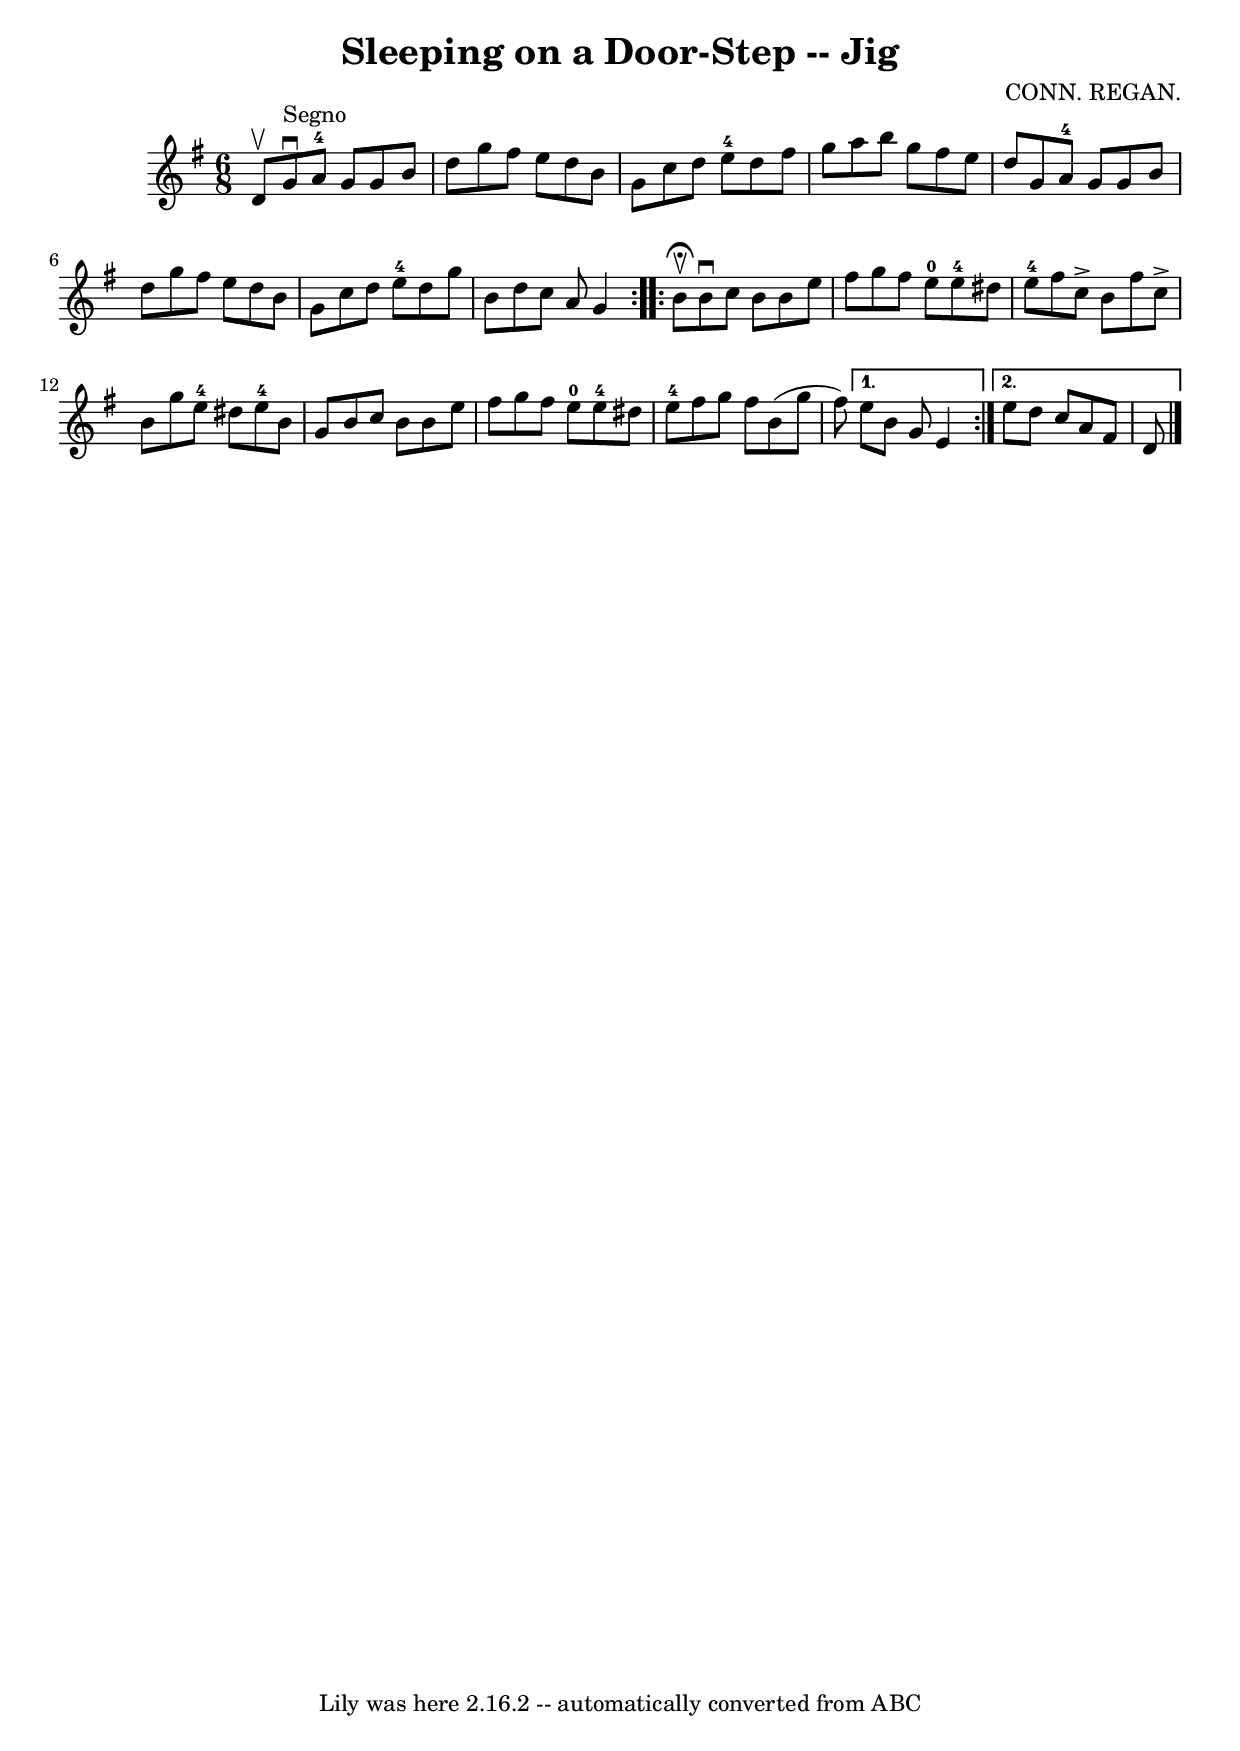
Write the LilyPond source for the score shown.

\version "2.16.2"
\include "Mammoth.ily"
\header {
  %% book = "Ryan's Mammoth Collection"
  composer = "CONN. REGAN."
  crossRefNumber = "1"
  footnotes = ""
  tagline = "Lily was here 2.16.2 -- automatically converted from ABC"
  title = "Sleeping on a Door-Step -- Jig"

}
voicedefault =  {



  \repeat volta 2 {

    \time 6/8 
    \key g \major
    d'8^\upbow   |
    g'8^"Segno"^\downbow a'8 
    -4 g'8 g'8 b'8 d''8  |
    g''8 fis''8 e''8 d''8    
    b'8 g'8  |
    c''8 d''8 e''8-4 d''8 fis''8 g''8  
    |
    a''8 b''8 g''8 fis''8 e''8 d''8  |
    g'8    
    a'8-4 g'8 g'8 b'8 d''8  |
    g''8 fis''8 e''8 d''8 
    b'8 g'8  |
    c''8 d''8 e''8-4 d''8 g''8 b'8  
    |
    d''8 c''8 a'8 g'4    
  } 
  \repeat volta 2 {
    b'8 
    ^\fermata^\upbow |
    b'8^\downbow c''8 b'8 b'8 e''8    
    fis''8  |
    g''8 fis''8 e''8-0 e''8-4 dis''8 e''8 
    -4 |
    fis''8 c''8^\accent b'8 fis''8 c''8^\accent b'8  
    |
    g''8 e''8-4 dis''8 e''8-4 b'8 g'8  |
    
    b'8 c''8 b'8 b'8 e''8 fis''8  |
    g''8 fis''8 e''8 
    -0 e''8-4 dis''8 e''8-4 |
    fis''8 g''8 fis''8  
    b'8 (g''8 fis''8) 
  } \alternative{{ e''8 b'8 g'8 e'4  
		 } {  
		   e''8 d''8 c''8 a'8 fis'8 d'8    <<   \bar "|."  >>   
		 }
	       }

}

\score{
  <<

    \context Staff="default"
    {
      \voicedefault 
      
    }

  >>
  \layout {
    
  }
  \midi {
  }

}
